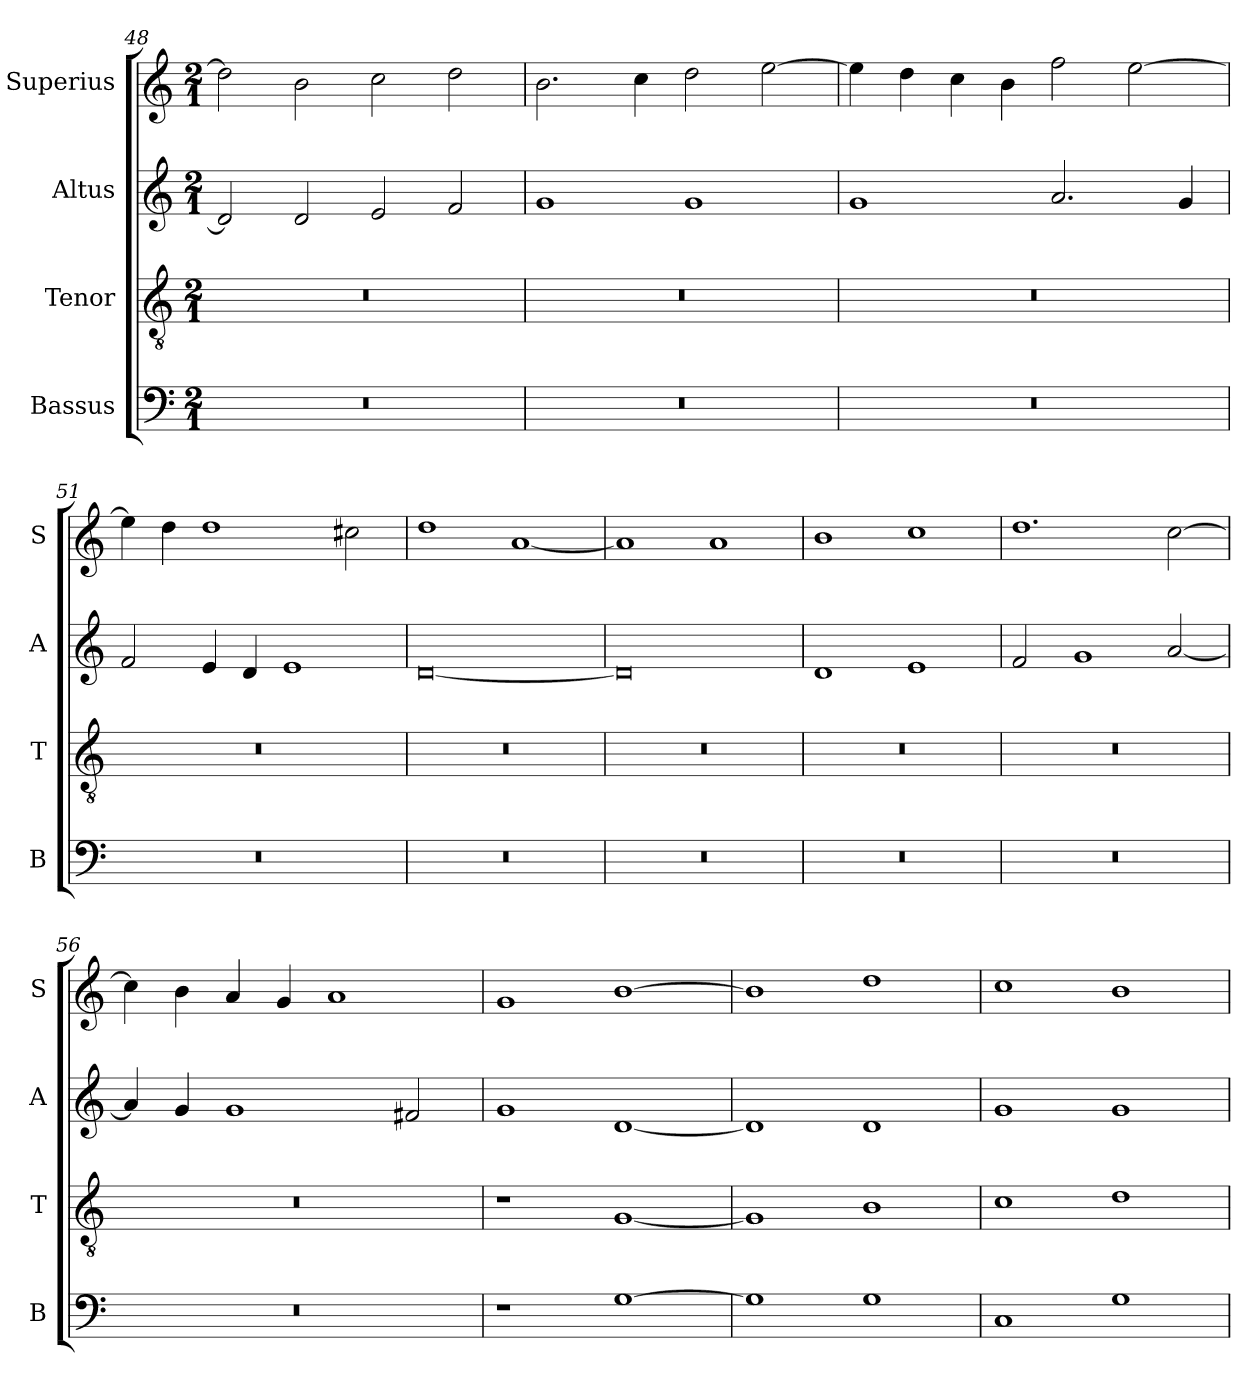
**kern	**kern	**kern	**kern
*part4	*part3	*part2	*part1
*staff4	*staff3	*staff2	*staff1
*I"Bassus	*I"Tenor	*I"Altus	*I"Superius
*I'B	*I'T	*I'A	*I'S
*clefF4	*clefGv2	*clefG2	*clefG2
*k[]	*k[]	*k[]	*k[]
*C:	*C:	*C:	*C:
*M2/1	*M2/1	*M2/1	*M2/1
=48	=48	=48	=48
0r	0r	2d]	2dd]
.	.	2d	2b
.	.	2e	2cc
.	.	2f	2dd
=49	=49	=49	=49
0r	0r	1g	2.b
.	.	.	4cc
.	.	1g	2dd
.	.	.	[2ee
=50	=50	=50	=50
0r	0r	1g	4ee]
.	.	.	4dd
.	.	.	4cc
.	.	.	4b
.	.	2.a	2ff
.	.	.	[2ee
.	.	4g	.
=51	=51	=51	=51
0r	0r	2f	4ee]
.	.	.	4dd
.	.	4e	1dd
.	.	4d	.
.	.	1e	.
.	.	.	2cc#X
=52	=52	=52	=52
0r	0r	[0d	1dd
.	.	.	[1a
=53	=53	=53	=53
0r	0r	0d]	1a]
.	.	.	1a
=54	=54	=54	=54
0r	0r	1d	1b
.	.	1e	1cc
=55	=55	=55	=55
0r	0r	2f	1.dd
.	.	1g	.
.	.	[2a	[2cc
=56	=56	=56	=56
0r	0r	4a]	4cc]
.	.	4g	4b
.	.	1g	4a
.	.	.	4g
.	.	.	1a
.	.	2f#X	.
=57	=57	=57	=57
1r	1r	1g	1g
[1G	[1G	[1d	[1b
=58	=58	=58	=58
1G]	1G]	1d]	1b]
1G	1B	1d	1dd
=59	=59	=59	=59
1C	1c	1g	1cc
1G	1d	1g	1b
=	=	=	=
*-	*-	*-	*-
